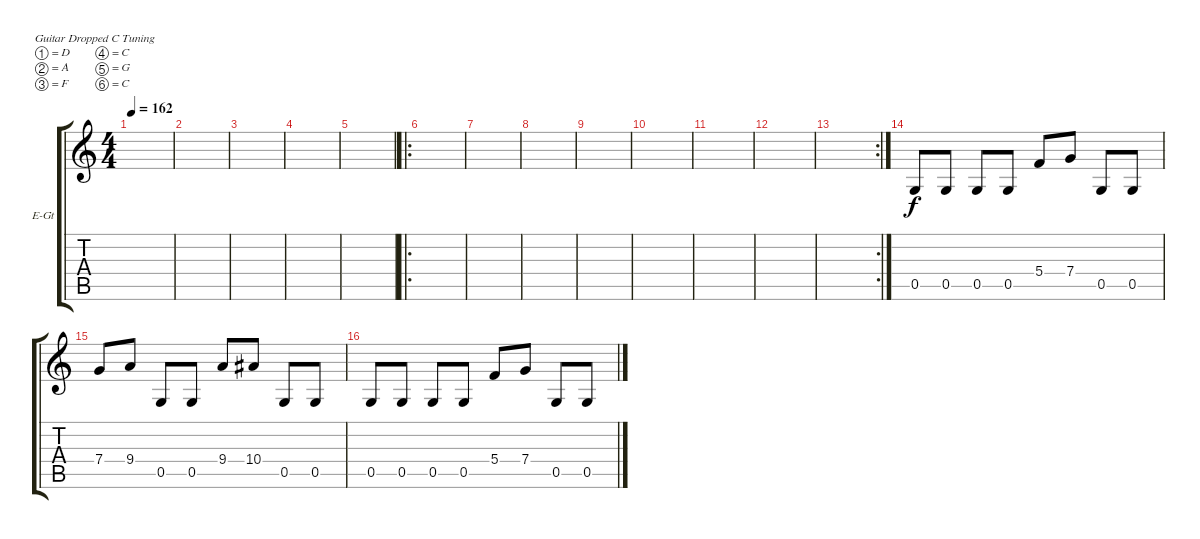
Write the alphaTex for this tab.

\defaultSystemsLayout 4
\bracketExtendMode groupsimilarinstruments
\firstSystemTrackNameOrientation horizontal
\otherSystemsTrackNameOrientation horizontal
\track ("Michael Padget(Clean)" "E-Gt") {instrument electricguitarclean}
\staff {score tabs}
\tuning (D4 A3 F3 C3 G2 C2)
\ts (4 4)
\tempo 162
\clef g2
\ks c
|
|
|
|
|
\ro
|
|
|
|
|
|
|
\rc 2
|
0.5.8 0.5.8 0.5.8 0.5.8 5.4.8 7.4.8 0.5.8 0.5.8 |
7.4.8 9.4.8 0.5.8 0.5.8 9.4.8 10.4.8 0.5.8 0.5.8 |
0.5.8 0.5.8 0.5.8 0.5.8 5.4.8 7.4.8 0.5.8 0.5.8
